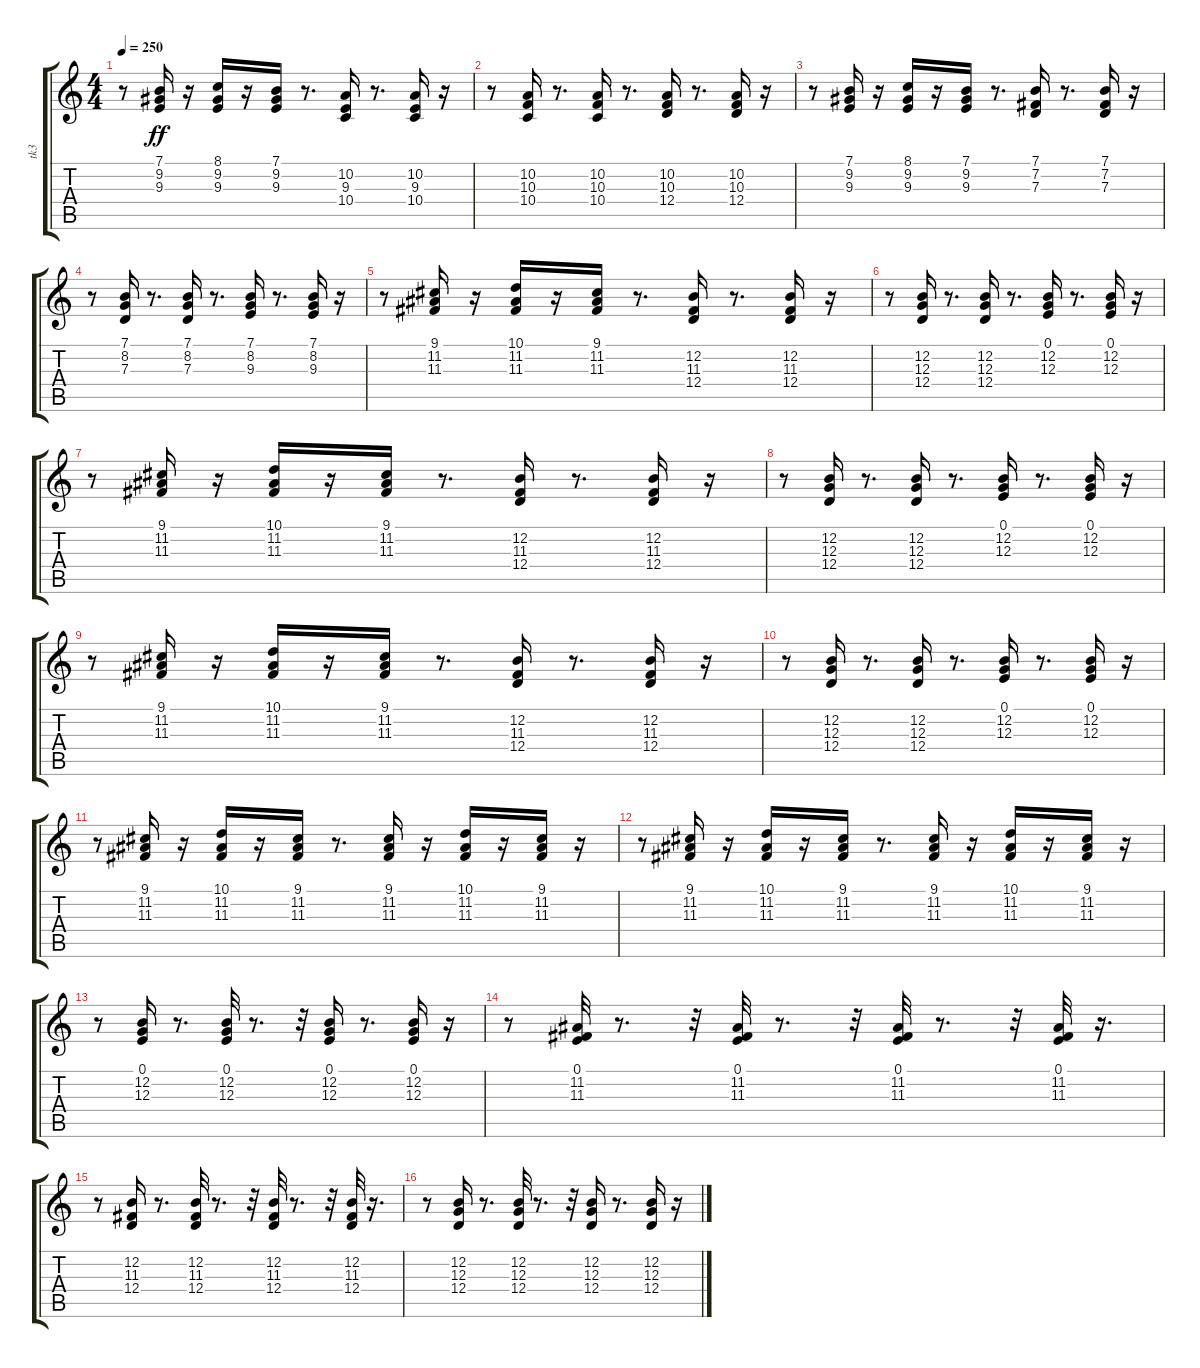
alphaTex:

\track ("tk3" "tk3") {instrument brightacousticpiano}
\staff {score tabs}
\tuning (E4 B3 G3 D3 A2 E2) {hide}
\ts (4 4)
\tempo 250
\clef g2
\ks c
r.8{dy ff} (7.1 9.2 9.3).16 r.16 (8.1 9.2 9.3).16 r.16 (7.1 9.2 9.3).16 r.8{d} (10.2 9.3 10.4).16 r.8{d} (10.2 9.3 10.4).16 r.16 |
r.8 (10.2 10.3 10.4).16 r.8{d} (10.2 10.3 10.4).16 r.8{d} (10.2 10.3 12.4).16 r.8{d} (10.2 10.3 12.4).16 r.16 |
r.8 (7.1 9.2 9.3).16 r.16 (8.1 9.2 9.3).16 r.16 (7.1 9.2 9.3).16 r.8{d} (7.1 7.2 7.3).16 r.8{d} (7.1 7.2 7.3).16 r.16 |
r.8 (7.1 8.2 7.3).16 r.8{d} (7.1 8.2 7.3).16 r.8{d} (7.1 8.2 9.3).16 r.8{d} (7.1 8.2 9.3).16 r.16 |
r.8 (9.1 11.2 11.3).16 r.16 (10.1 11.2 11.3).16 r.16 (9.1 11.2 11.3).16 r.8{d} (12.2 11.3 12.4).16 r.8{d} (12.2 11.3 12.4).16 r.16 |
r.8 (12.2 12.3 12.4).16 r.8{d} (12.2 12.3 12.4).16 r.8{d} (0.1 12.2 12.3).16 r.8{d} (0.1 12.2 12.3).16 r.16 |
r.8 (9.1 11.2 11.3).16 r.16 (10.1 11.2 11.3).16 r.16 (9.1 11.2 11.3).16 r.8{d} (12.2 11.3 12.4).16 r.8{d} (12.2 11.3 12.4).16 r.16 |
r.8 (12.2 12.3 12.4).16 r.8{d} (12.2 12.3 12.4).16 r.8{d} (0.1 12.2 12.3).16 r.8{d} (0.1 12.2 12.3).16 r.16 |
r.8 (9.1 11.2 11.3).16 r.16 (10.1 11.2 11.3).16 r.16 (9.1 11.2 11.3).16 r.8{d} (12.2 11.3 12.4).16 r.8{d} (12.2 11.3 12.4).16 r.16 |
r.8 (12.2 12.3 12.4).16 r.8{d} (12.2 12.3 12.4).16 r.8{d} (0.1 12.2 12.3).16 r.8{d} (0.1 12.2 12.3).16 r.16 |
r.8 (9.1 11.2 11.3).16 r.16 (10.1 11.2 11.3).16 r.16 (9.1 11.2 11.3).16 r.8{d} (9.1 11.2 11.3).16 r.16 (10.1 11.2 11.3).16 r.16 (9.1 11.2 11.3).16 r.16 |
r.8 (9.1 11.2 11.3).16 r.16 (10.1 11.2 11.3).16 r.16 (9.1 11.2 11.3).16 r.8{d} (9.1 11.2 11.3).16 r.16 (10.1 11.2 11.3).16 r.16 (9.1 11.2 11.3).16 r.16 |
r.8 (0.1 12.2 12.3).16 r.8{d} (0.1 12.2 12.3).32 r.8{d} r.32 (0.1 12.2 12.3).16 r.8{d} (0.1 12.2 12.3).16 r.16 |
r.8 (0.1 11.2 11.3).32 r.8{d} r.32 (0.1 11.2 11.3).32 r.8{d} r.32 (0.1 11.2 11.3).32 r.8{d} r.32 (0.1 11.2 11.3).32 r.16{d} |
r.8 (12.2 11.3 12.4).16 r.8{d} (12.2 11.3 12.4).32 r.8{d} r.32 (12.2 11.3 12.4).32 r.8{d} r.32 (12.2 11.3 12.4).32 r.16{d} |
r.8 (12.2 12.3 12.4).16 r.8{d} (12.2 12.3 12.4).32 r.8{d} r.32 (12.2 12.3 12.4).16 r.8{d} (12.2 12.3 12.4).16 r.16
